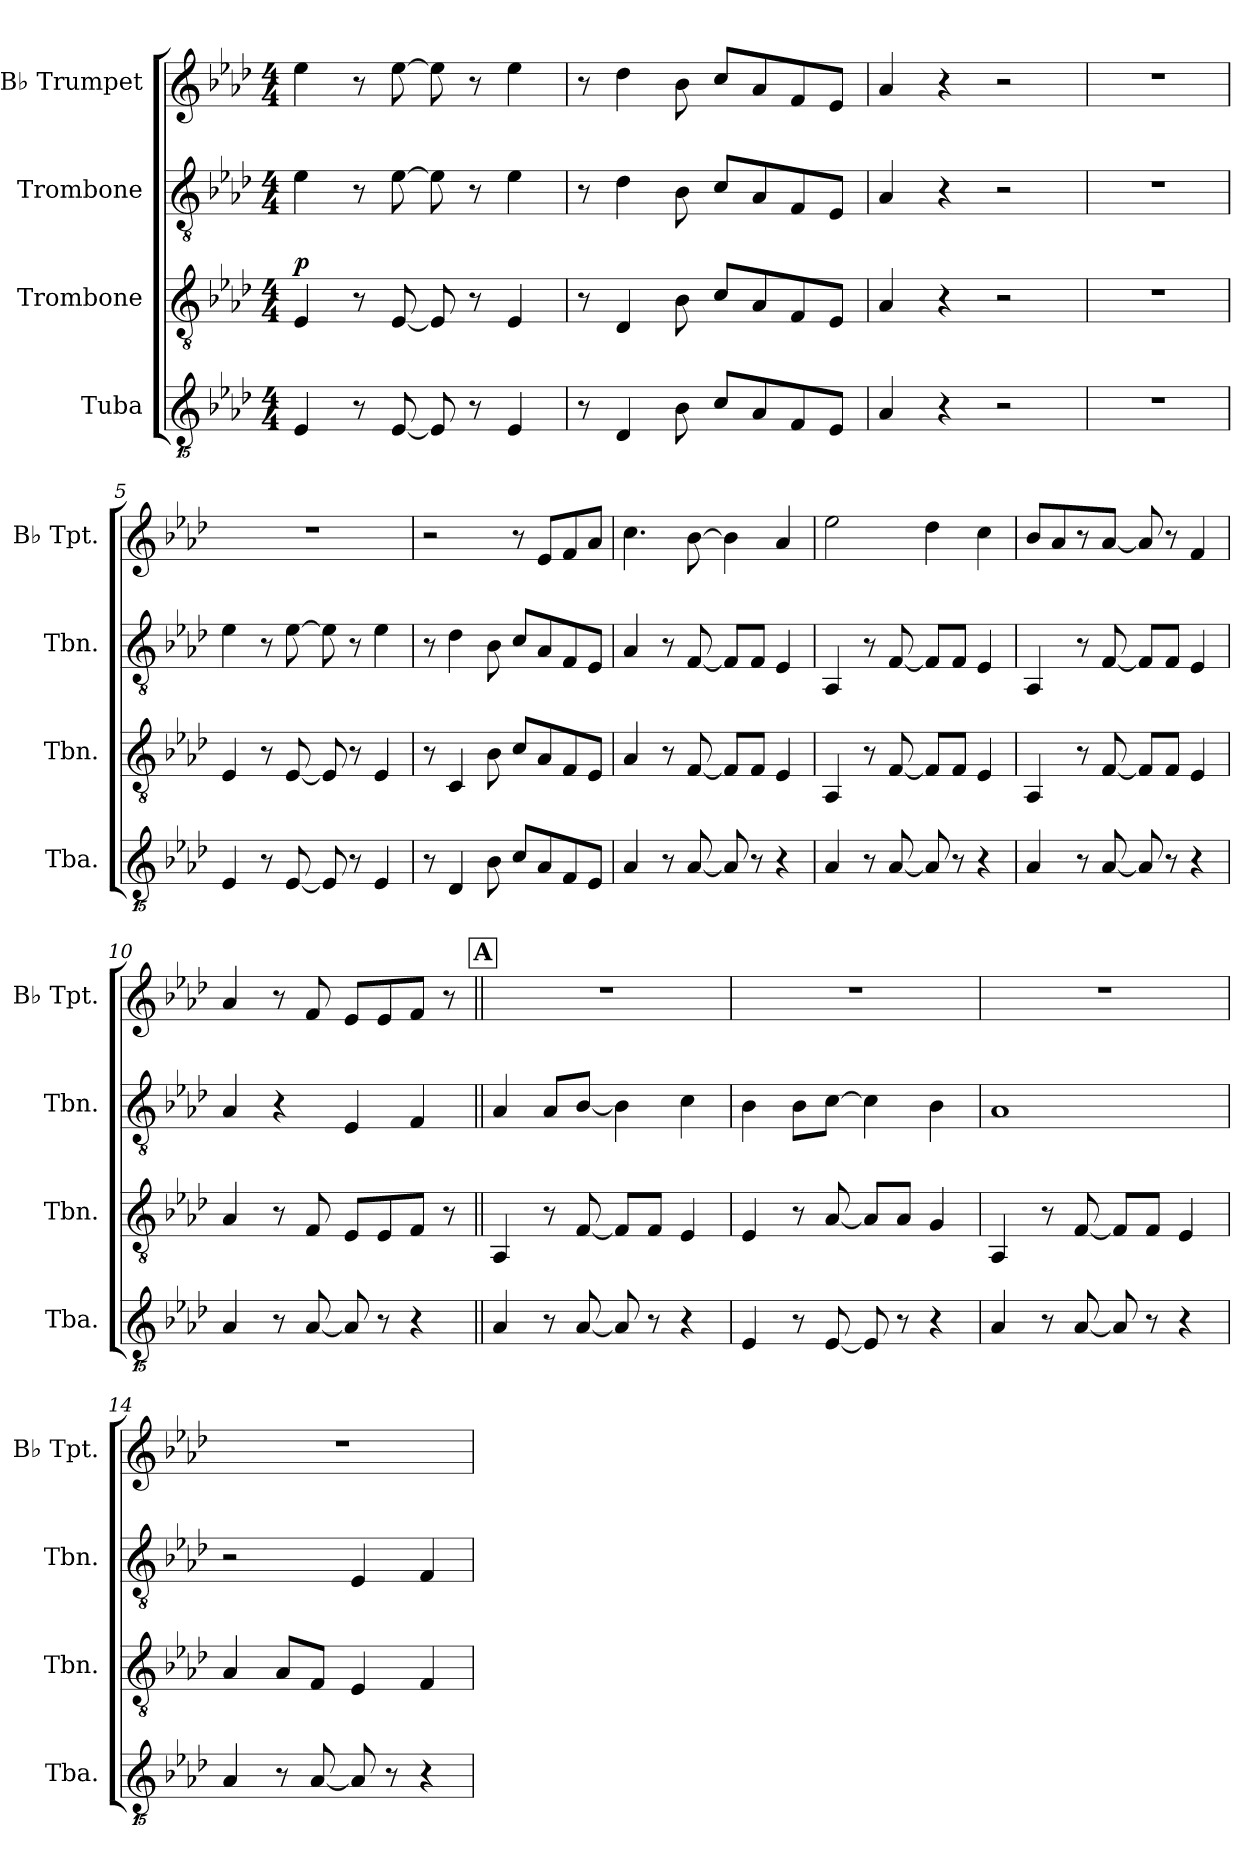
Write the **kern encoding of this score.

**kern	**kern	**dynam	**kern	**kern
*part4	*part3	*part3	*part2	*part1
*staff4	*staff3	*staff3	*staff2	*staff1
*I"Tuba	*I"Trombone	*	*I"Trombone	*I"B♭ Trumpet
*I'Tba.	*I'Tbn.	*	*I'Tbn.	*I'B♭ Tpt.
*clefGvv2	*clefGv2	*	*clefGv2	*clefG2
*k[b-e-a-d-]	*k[b-e-a-d-]	*	*k[b-e-a-d-]	*k[b-e-a-d-]
*M4/4	*M4/4	*	*M4/4	*M4/4
*MM160	*MM160	*	*MM160	*MM160
=1	=1	=1	=1	=1
!	!	!LO:DY:a	!	!
4EE-	4E-	p	4e-	4ee-
8r	8r	.	8r	8r
[8EE-	[8E-	.	[8e-	[8ee-
8EE-]	8E-]	.	8e-]	8ee-]
8r	8r	.	8r	8r
4EE-	4E-	.	4e-	4ee-
=2	=2	=2	=2	=2
8r	8r	.	8r	8r
4DD-	4D-	.	4d-	4dd-
8BB-	8B-	.	8B-	8b-
8CL	8cL	.	8cL	8ccL
8AA-	8A-	.	8A-	8a-
8FF	8F	.	8F	8f
8EE-J	8E-J	.	8E-J	8e-J
=3	=3	=3	=3	=3
4AA-	4A-	.	4A-	4a-
4r	4r	.	4r	4r
2r	2r	.	2r	2r
=4	=4	=4	=4	=4
1r	1r	.	1r	1r
=5	=5	=5	=5	=5
4EE-	4E-	.	4e-	1r
8r	8r	.	8r	.
[8EE-	[8E-	.	[8e-	.
8EE-]	8E-]	.	8e-]	.
8r	8r	.	8r	.
4EE-	4E-	.	4e-	.
=6	=6	=6	=6	=6
8r	8r	.	8r	2r
4DD-	4C	.	4d-	.
8BB-	8B-	.	8B-	.
8CL	8cL	.	8cL	8r
8AA-	8A-	.	8A-	8e-L
8FF	8F	.	8F	8f
8EE-J	8E-J	.	8E-J	8a-J
=7	=7	=7	=7	=7
4AA-	4A-	.	4A-	4.cc
8r	8r	.	8r	.
[8AA-	[8F	.	[8F	[8b-
8AA-]	8FL]	.	8FL]	4b-]
8r	8FJ	.	8FJ	.
4r	4E-	.	4E-	4a-
=8	=8	=8	=8	=8
4AA-	4AA-	.	4AA-	2ee-
8r	8r	.	8r	.
[8AA-	[8F	.	[8F	.
8AA-]	8FL]	.	8FL]	4dd-
8r	8FJ	.	8FJ	.
4r	4E-	.	4E-	4cc
=9	=9	=9	=9	=9
4AA-	4AA-	.	4AA-	8b-L
.	.	.	.	8a-
8r	8r	.	8r	8r
[8AA-	[8F	.	[8F	[8a-J
8AA-]	8FL]	.	8FL]	8a-]
8r	8FJ	.	8FJ	8r
4r	4E-	.	4E-	4f
=10	=10	=10	=10	=10
4AA-	4A-	.	4A-	4a-
8r	8r	.	4r	8r
[8AA-	8F	.	.	8f
8AA-]	8E-L	.	4E-	8e-L
8r	8E-	.	.	8e-
4r	8FJ	.	4F	8fJ
.	8r	.	.	8r
!!LO:REH:place=s1:a:B:fs=14:t=A
=11||	=11||	=11||	=11||	=11||
4AA-	4AA-	.	4A-	1r
8r	8r	.	8A-L	.
[8AA-	[8F	.	[8B-J	.
8AA-]	8FL]	.	4B-]	.
8r	8FJ	.	.	.
4r	4E-	.	4c	.
=12	=12	=12	=12	=12
4EE-	4E-	.	4B-	1r
8r	8r	.	8B-L	.
[8EE-	[8A-	.	[8cJ	.
8EE-]	8A-L]	.	4c]	.
8r	8A-J	.	.	.
4r	4G	.	4B-	.
=13	=13	=13	=13	=13
4AA-	4AA-	.	1A-	1r
8r	8r	.	.	.
[8AA-	[8F	.	.	.
8AA-]	8FL]	.	.	.
8r	8FJ	.	.	.
4r	4E-	.	.	.
=14	=14	=14	=14	=14
4AA-	4A-	.	2r	1r
8r	8A-L	.	.	.
[8AA-	8FJ	.	.	.
8AA-]	4E-	.	4E-	.
8r	.	.	.	.
4r	4F	.	4F	.
=	=	=	=	=
*-	*-	*-	*-	*-
